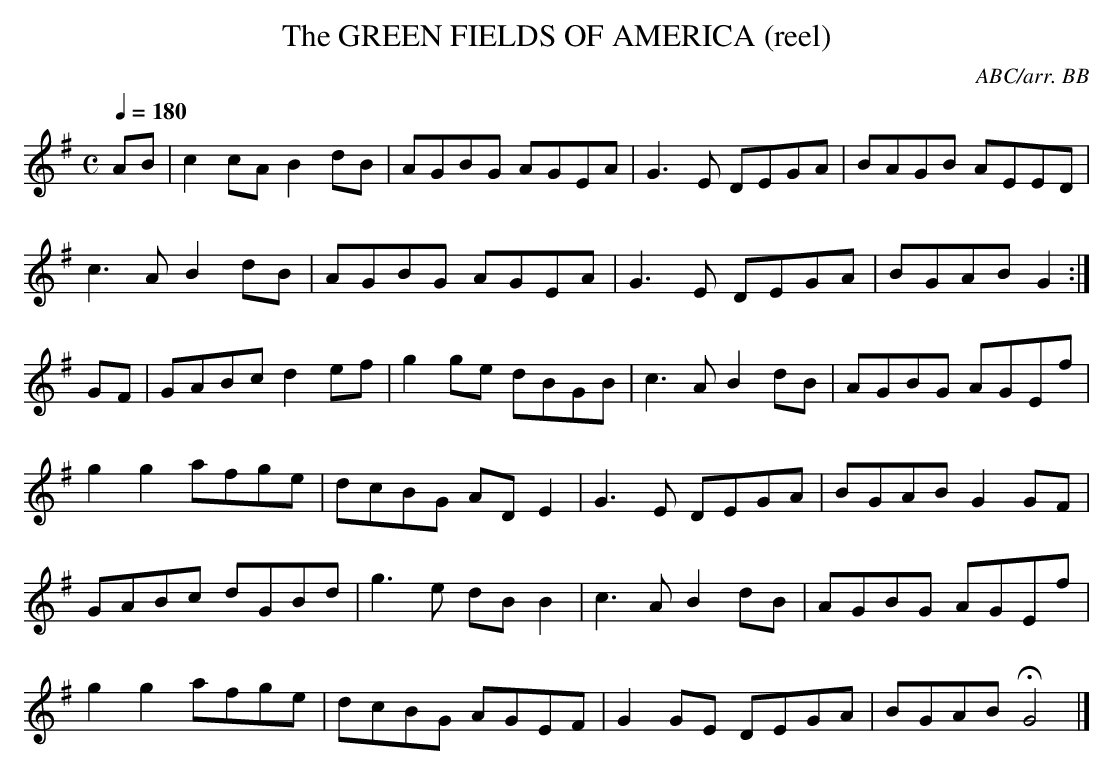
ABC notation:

X:1
T:GREEN FIELDS OF AMERICA (reel), The
C:ABC/arr. BB
M:C
L:1/8
Q:1/4=180
K:G
AB|c2cA B2dB|AGBG AGEA|G3E DEGA|BAGB AEED|
c3A B2dB|AGBG AGEA|G3E DEGA|BGAB G2 :|
GF|GABc d2ef|g2ge dBGB|c3A B2dB|AGBG AGEf|
g2g2 afge|dcBG ADE2|G3E DEGA|BGAB G2GF|
GABc dGBd|g3e dBB2|c3A B2dB|AGBG AGEf|
g2g2 afge|dcBG AGEF|G2GE DEGA|BGAB HG4 |]
